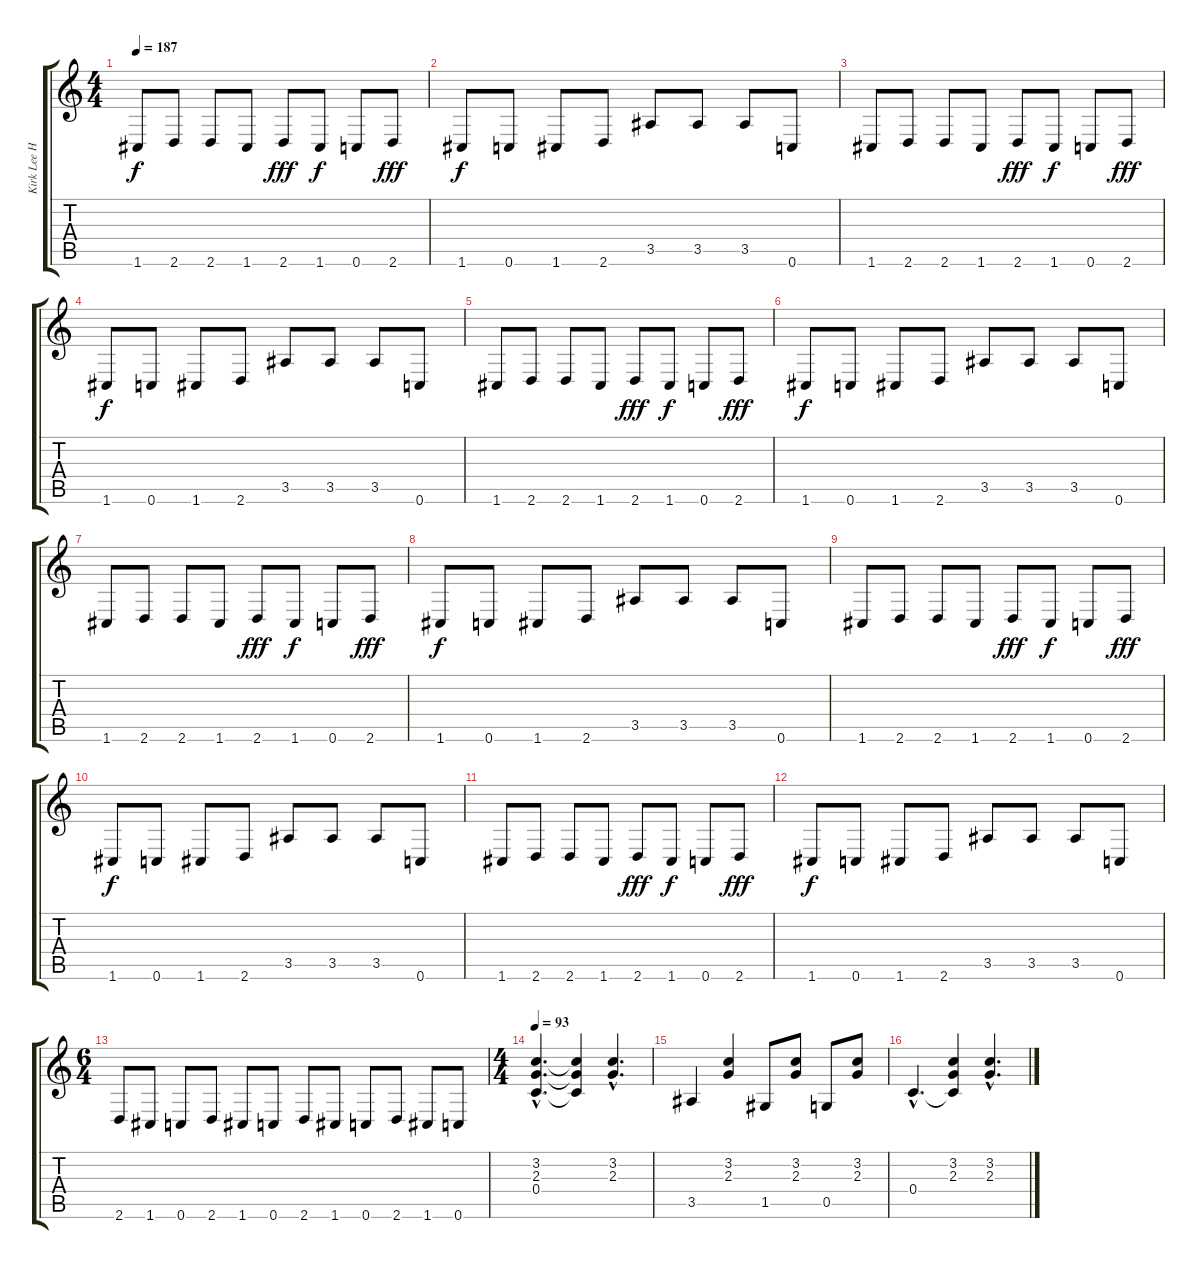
\track ("Kirk Lee Hammett" "Kirk Lee H") {instrument distortionguitar}
\staff {score tabs}
\tuning (D4 A3 F3 C3 G2 C2) {hide}
\ts (4 4)
\tempo 187
\clef g2
\ks c
1.6.8{dy f} 2.6.8 2.6.8 1.6.8 2.6.8{dy fff} 1.6.8{dy f} 0.6.8 2.6.8{dy fff} |
1.6.8{dy f} 0.6.8 1.6.8 2.6.8 3.5.8 3.5.8 3.5.8 0.6.8 |
1.6.8 2.6.8 2.6.8 1.6.8 2.6.8{dy fff} 1.6.8{dy f} 0.6.8 2.6.8{dy fff} |
1.6.8{dy f} 0.6.8 1.6.8 2.6.8 3.5.8 3.5.8 3.5.8 0.6.8 |
1.6.8 2.6.8 2.6.8 1.6.8 2.6.8{dy fff} 1.6.8{dy f} 0.6.8 2.6.8{dy fff} |
1.6.8{dy f} 0.6.8 1.6.8 2.6.8 3.5.8 3.5.8 3.5.8 0.6.8 |
1.6.8 2.6.8 2.6.8 1.6.8 2.6.8{dy fff} 1.6.8{dy f} 0.6.8 2.6.8{dy fff} |
1.6.8{dy f} 0.6.8 1.6.8 2.6.8 3.5.8 3.5.8 3.5.8 0.6.8 |
1.6.8 2.6.8 2.6.8 1.6.8 2.6.8{dy fff} 1.6.8{dy f} 0.6.8 2.6.8{dy fff} |
1.6.8{dy f} 0.6.8 1.6.8 2.6.8 3.5.8 3.5.8 3.5.8 0.6.8 |
1.6.8 2.6.8 2.6.8 1.6.8 2.6.8{dy fff} 1.6.8{dy f} 0.6.8 2.6.8{dy fff} |
1.6.8{dy f} 0.6.8 1.6.8 2.6.8 3.5.8 3.5.8 3.5.8 0.6.8 |
\ts (6 4)
2.6.8 1.6.8 0.6.8 2.6.8 1.6.8 0.6.8 2.6.8 1.6.8 0.6.8 2.6.8 1.6.8 0.6.8 |
\ts (4 4)
\tempo 93
(3.2{hac} 2.3{hac} 0.4{hac}).4{d volume 9 instrument electricguitarclean} (3.2{t} 2.3{t} 0.4{t}).4 (3.2{hac} 2.3{hac}).4{d} |
3.5.4 (3.2 2.3).4 1.5.8 (3.2 2.3).8 0.5.8 (3.2 2.3).8 |
0.4{hac}.4{d} (3.2 2.3 0.4{t}).4 (3.2{hac} 2.3{hac}).4{d}
